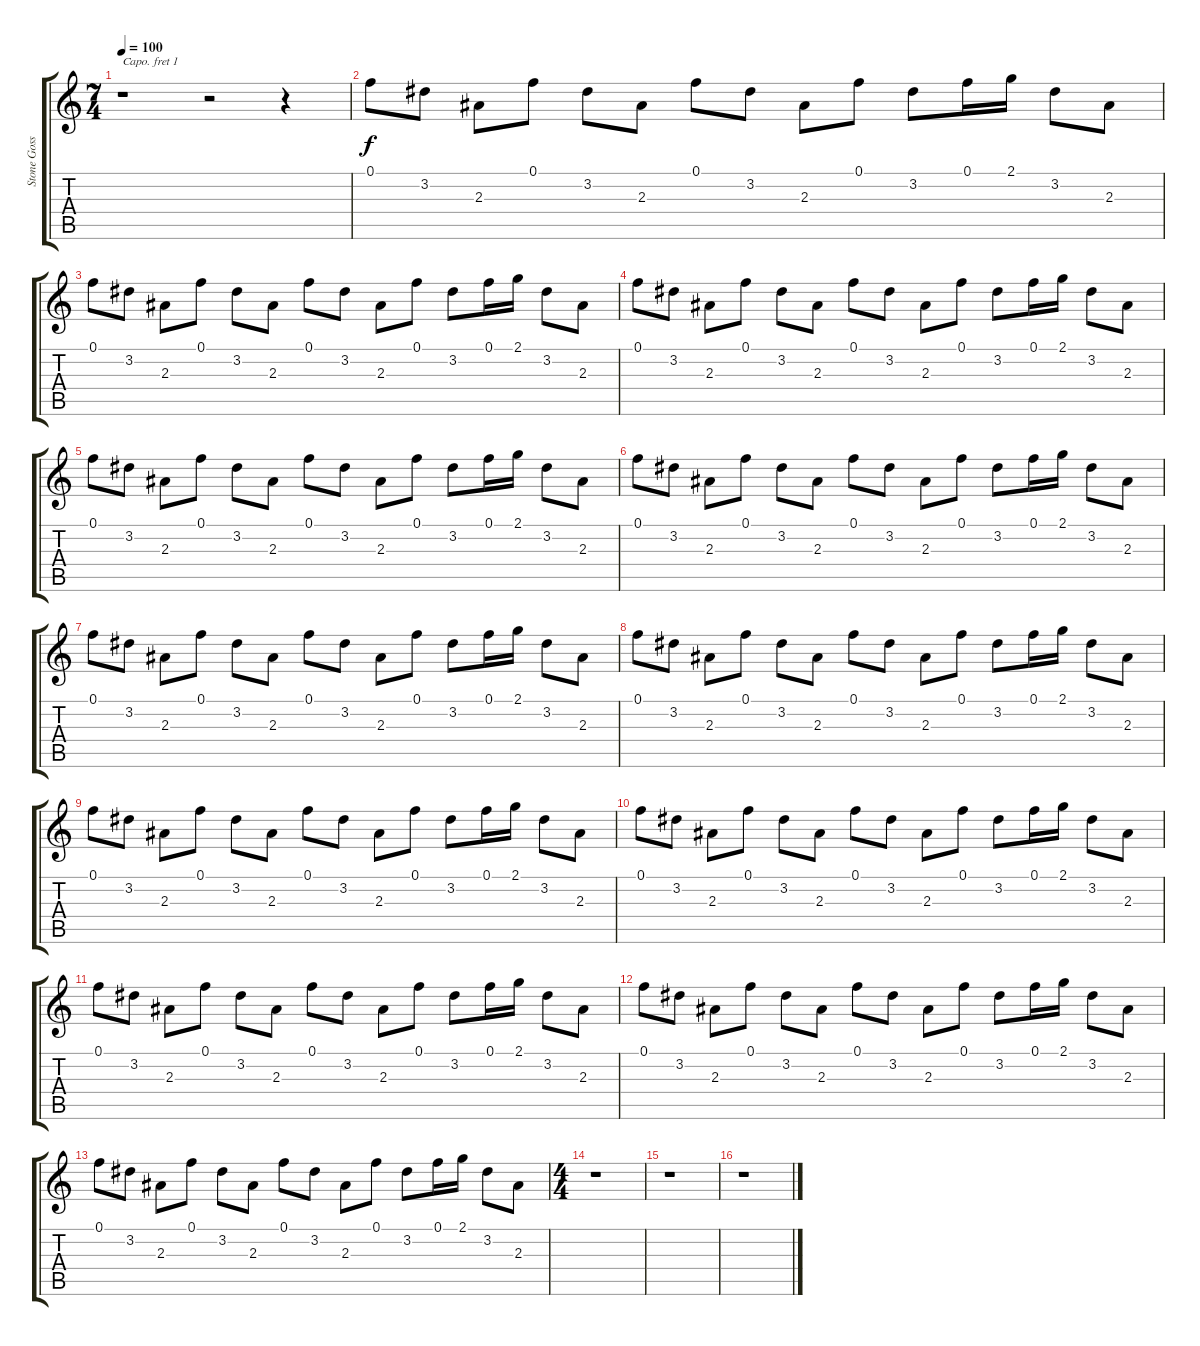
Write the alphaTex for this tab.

\track ("Stone Gossard (Rythm Gtr.)" "Stone Goss") {instrument electricguitarclean}
\staff {score tabs}
\capo 1
\tuning (E4 B3 G3 D3 A2 E2) {hide}
\ts (7 4)
\tempo 100
\clef g2
\ks c
r.1{dy f instrument electricguitarclean} r.2 r.4 |
0.1.8 3.2.8 2.3.8 0.1.8 3.2.8 2.3.8 0.1.8 3.2.8 2.3.8 0.1.8 3.2.8 0.1.16 2.1.16 3.2.8 2.3.8 |
0.1.8 3.2.8 2.3.8 0.1.8 3.2.8 2.3.8 0.1.8 3.2.8 2.3.8 0.1.8 3.2.8 0.1.16 2.1.16 3.2.8 2.3.8 |
0.1.8 3.2.8 2.3.8 0.1.8 3.2.8 2.3.8 0.1.8 3.2.8 2.3.8 0.1.8 3.2.8 0.1.16 2.1.16 3.2.8 2.3.8 |
0.1.8 3.2.8 2.3.8 0.1.8 3.2.8 2.3.8 0.1.8 3.2.8 2.3.8 0.1.8 3.2.8 0.1.16 2.1.16 3.2.8 2.3.8 |
0.1.8 3.2.8 2.3.8 0.1.8 3.2.8 2.3.8 0.1.8 3.2.8 2.3.8 0.1.8 3.2.8 0.1.16 2.1.16 3.2.8 2.3.8 |
0.1.8 3.2.8 2.3.8 0.1.8 3.2.8 2.3.8 0.1.8 3.2.8 2.3.8 0.1.8 3.2.8 0.1.16 2.1.16 3.2.8 2.3.8 |
0.1.8 3.2.8 2.3.8 0.1.8 3.2.8 2.3.8 0.1.8 3.2.8 2.3.8 0.1.8 3.2.8 0.1.16 2.1.16 3.2.8 2.3.8 |
0.1.8 3.2.8 2.3.8 0.1.8 3.2.8 2.3.8 0.1.8 3.2.8 2.3.8 0.1.8 3.2.8 0.1.16 2.1.16 3.2.8 2.3.8 |
0.1.8 3.2.8 2.3.8 0.1.8 3.2.8 2.3.8 0.1.8 3.2.8 2.3.8 0.1.8 3.2.8 0.1.16 2.1.16 3.2.8 2.3.8 |
0.1.8 3.2.8 2.3.8 0.1.8 3.2.8 2.3.8 0.1.8 3.2.8 2.3.8 0.1.8 3.2.8 0.1.16 2.1.16 3.2.8 2.3.8 |
0.1.8 3.2.8 2.3.8 0.1.8 3.2.8 2.3.8 0.1.8 3.2.8 2.3.8 0.1.8 3.2.8 0.1.16 2.1.16 3.2.8 2.3.8 |
0.1.8 3.2.8 2.3.8 0.1.8 3.2.8 2.3.8 0.1.8 3.2.8 2.3.8 0.1.8 3.2.8 0.1.16 2.1.16 3.2.8 2.3.8 |
\ts (4 4)
r.1 |
r.1 |
r.1
